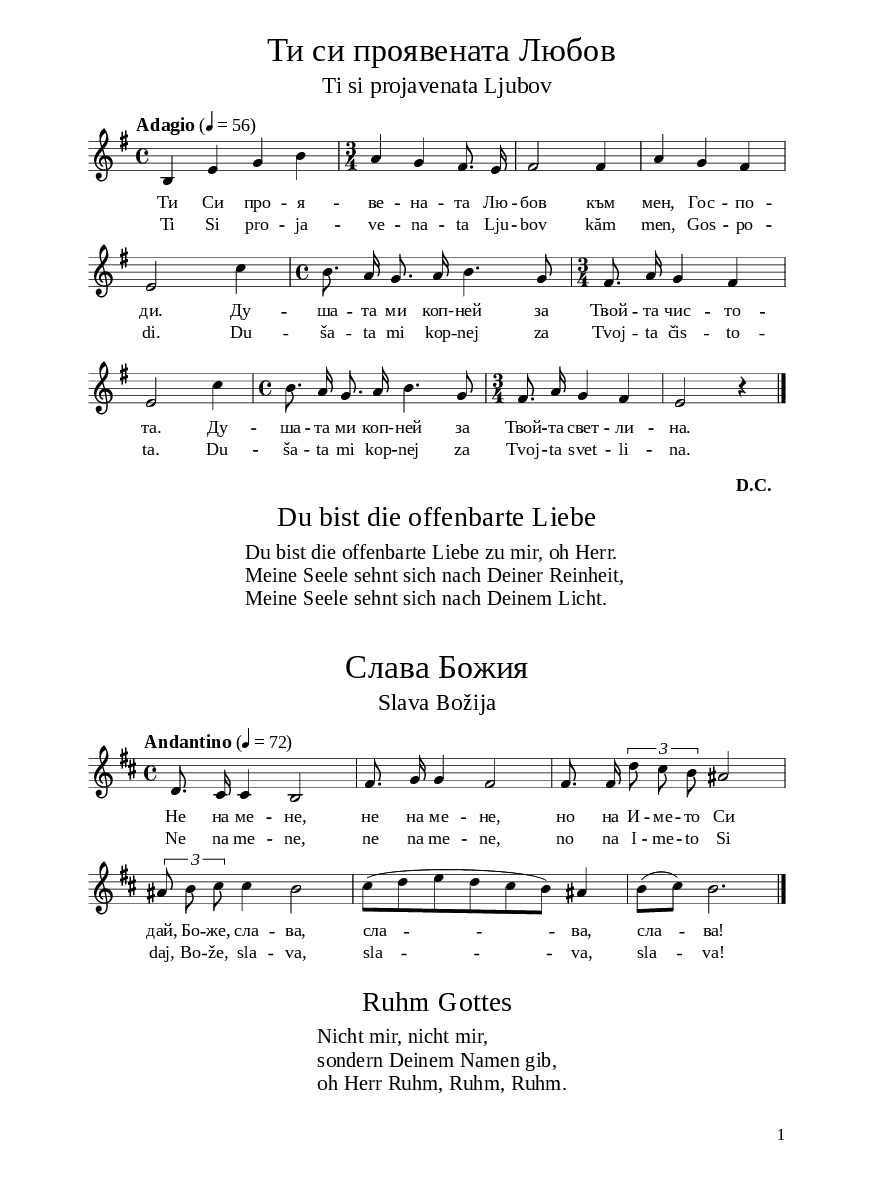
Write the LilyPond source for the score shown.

\version "2.24.4"

% include paper part and global functions
\include "include/globals.ily"

\bookpart {
  \label #'ref055_2
  \tocItem \markup "Ти си проявената Любов – Ti si projavenata Ljubov"
  \include "include/bookpart-paper.ily"
  \score {
    \include "include/score-layout.ily"

    \new Voice \absolute  {
      \clef treble
      \key e \minor
      \time 4/4
      \tempoFunc "Adagio" 4 "56"
      \autoBeamOff
      b4 e' g' b' | \time 3/4  a'4 g' fis'8. e'16 |
      fis'2 fis'4 |

      a'4 g' fis' \break |

      e'2 c''4 |

      \time 4/4  b'8. a'16 g'8. a'16 b'4. g'8   |
      \time 3/4  fis'8. a'16 g'4 fis' \break|  e'2 c''4   |

      \time 4/4  b'8. a'16 g'8. a'16 b'4. g'8 | \time 3/4  fis'8. a'16 g'4 fis' | e'2 r4 \bar "|."
    }

    \addlyrics {
      Ти Си про -- я -- ве -- на -- та Лю -- бов към мен, Гос -- по --
      ди. Ду -- ша -- та ми "коп-" -- ней за Твой -- та чис -- то --
      та. Ду -- ша -- та ми "коп-" -- ней за Твой -- та свет -- ли -- на.
    }
    \addlyrics {
      Ti Si pro -- ja -- ve -- na -- ta Lju -- bov kăm men, Gos -- po --
      di. Du -- ša -- ta mi kop -- nej za Tvoj -- ta čis -- to --
      ta. Du -- ša -- ta mi kop -- nej za Tvoj -- ta svet -- li -- na.
    }

    \header {
      title = \titleFunc " Ти си проявената Любов" "Ti si projavenata Ljubov"
    }

    \midi{}

  } % score

  \markup \empty-one
  \markup \dc-one "D.C."



  % include foreign translation(s) of the song
  \version "2.24.4"

\markup \fill-line { \fontsize #deTitleFontSize "Du bist die offenbarte Liebe" }
\markup \null
\markup \null

\markup \abs-fontsize #10 {
   \hspace #20
  \override #`(baseline-skip . ,deCoupletBaselineSkip)

  \column {

    \line { " "Du bist die offenbarte Liebe zu mir, oh Herr.}
    \line { " "Meine Seele sehnt sich nach Deiner Reinheit,}
    \line { " "Meine Seele sehnt sich nach Deinem Licht.}



  }

}


  \markup \empty-three

  \label #'ref053
  \tocItem \markup "Слава Божия – Slava Božija"
  \include "include/bookpart-paper.ily"
  \score {
    \include "include/score-layout.ily"

    \new Voice \absolute  {
      \clef treble
      \key b \minor
      \time 4/4
      \tempoFunc "Andantino" 4 "72"
      \autoBeamOff

      d'8. cis'16 cis'4 b2 | fis'8. g'16 g'4 fis'2 | fis'8. fis'16 \tupletUp \tuplet 3/2 {  d''8 cis'' b'8 } ais'2 | \break
      \times 2/3  { ais'8 b' cis''8 } cis''4 b'2 | cis''8 [( d'' e'' d'' cis'' b' )] ais'4 | b'8 [( cis'' )] b'2. \bar "|."
    }

    \addlyrics {
      Не на ме -- не, не на ме -- не, но на И -- ме -- то Си
      дай, Бо -- же, сла -- ва, сла -- ва, сла -- ва!
    }

    \addlyrics {
      Ne na me -- ne, ne na me -- ne, no na I -- me -- to Si
      daj, Bo -- že, sla -- va, sla -- va, sla -- va!
    }
    \header {
      title = \titleFunc "Слава Божия" "Slava Božija"
    }

    \midi{}

  } % score
  \markup \vspace #1
  % include foreign translation(s) of the song
  \version "2.24.4"

\markup \fill-line { \fontsize #deTitleFontSize "Ruhm Gottes" }
\markup \null
\markup \null
\markup \abs-fontsize #10 {
   \hspace #30
  \override #`(baseline-skip . ,deCoupletBaselineSkip)

  \column {
    \line { " " Nicht mir, nicht mir, }
    \line { " " sondern Deinem Namen gib,}
    \line { " " oh Herr Ruhm, Ruhm, Ruhm.}
  }
}




} % bookpart
